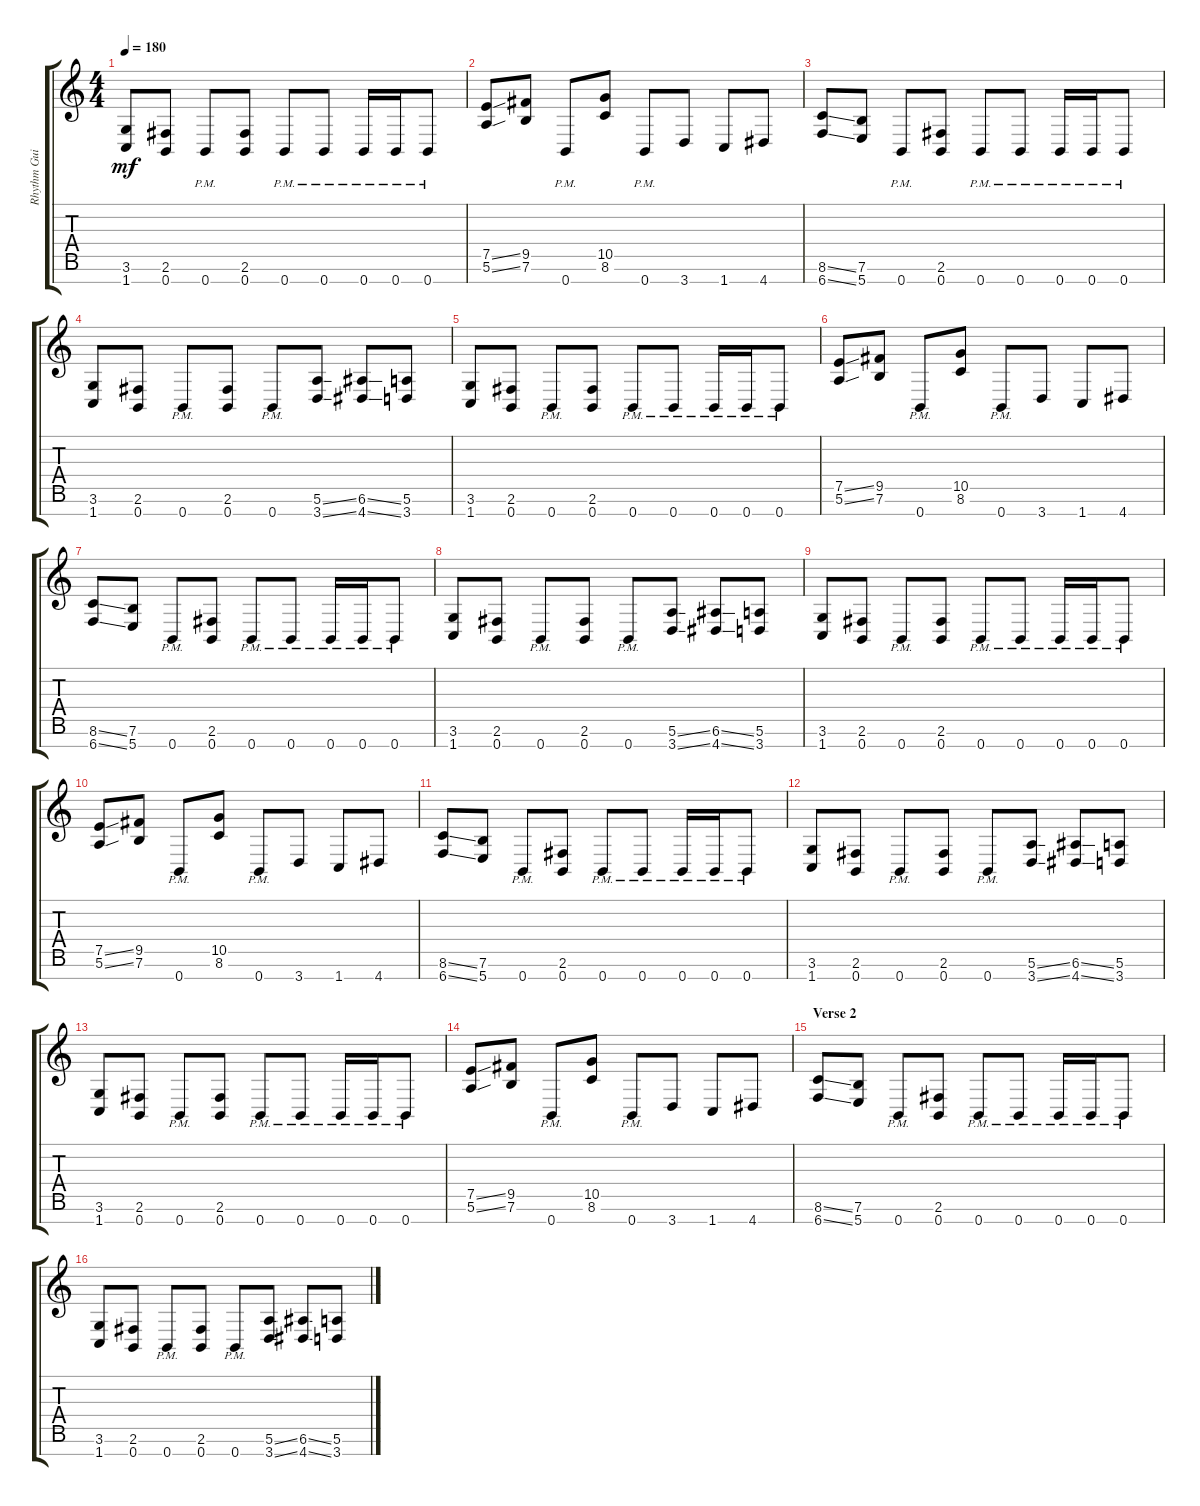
\track ("Rhythm Guitar" "Rhythm Gui") {instrument overdrivenguitar}
\staff {score tabs}
\tuning (E4 B3 G3 D3 A2 E2 B1) {hide}
\ts (4 4)
\tempo 180
\clef g2
\ks c
(3.6 1.7).8{dy mf} (2.6 0.7).8 0.7{pm}.8 (2.6 0.7).8 0.7{pm}.8 0.7{pm}.8 0.7{pm}.16 0.7{pm}.16 0.7{pm}.8 |
(7.5{ss} 5.6{ss}).8 (9.5 7.6).8 0.7{pm}.8 (10.5 8.6).8 0.7{pm}.8 3.7.8 1.7.8 4.7.8 |
(8.6{ss} 6.7{ss}).8 (7.6 5.7).8 0.7{pm}.8 (2.6 0.7).8 0.7{pm}.8 0.7{pm}.8 0.7{pm}.16 0.7{pm}.16 0.7{pm}.8 |
(3.6 1.7).8 (2.6 0.7).8 0.7{pm}.8 (2.6 0.7).8 0.7{pm}.8 (5.6{ss} 3.7{ss}).8 (6.6{ss} 4.7{ss}).8 (5.6 3.7).8 |
(3.6 1.7).8 (2.6 0.7).8 0.7{pm}.8 (2.6 0.7).8 0.7{pm}.8 0.7{pm}.8 0.7{pm}.16 0.7{pm}.16 0.7{pm}.8 |
(7.5{ss} 5.6{ss}).8 (9.5 7.6).8 0.7{pm}.8 (10.5 8.6).8 0.7{pm}.8 3.7.8 1.7.8 4.7.8 |
(8.6{ss} 6.7{ss}).8 (7.6 5.7).8 0.7{pm}.8 (2.6 0.7).8 0.7{pm}.8 0.7{pm}.8 0.7{pm}.16 0.7{pm}.16 0.7{pm}.8 |
(3.6 1.7).8 (2.6 0.7).8 0.7{pm}.8 (2.6 0.7).8 0.7{pm}.8 (5.6{ss} 3.7{ss}).8 (6.6{ss} 4.7{ss}).8 (5.6 3.7).8 |
(3.6 1.7).8 (2.6 0.7).8 0.7{pm}.8 (2.6 0.7).8 0.7{pm}.8 0.7{pm}.8 0.7{pm}.16 0.7{pm}.16 0.7{pm}.8 |
(7.5{ss} 5.6{ss}).8 (9.5 7.6).8 0.7{pm}.8 (10.5 8.6).8 0.7{pm}.8 3.7.8 1.7.8 4.7.8 |
(8.6{ss} 6.7{ss}).8 (7.6 5.7).8 0.7{pm}.8 (2.6 0.7).8 0.7{pm}.8 0.7{pm}.8 0.7{pm}.16 0.7{pm}.16 0.7{pm}.8 |
(3.6 1.7).8 (2.6 0.7).8 0.7{pm}.8 (2.6 0.7).8 0.7{pm}.8 (5.6{ss} 3.7{ss}).8 (6.6{ss} 4.7{ss}).8 (5.6 3.7).8 |
(3.6 1.7).8 (2.6 0.7).8 0.7{pm}.8 (2.6 0.7).8 0.7{pm}.8 0.7{pm}.8 0.7{pm}.16 0.7{pm}.16 0.7{pm}.8 |
(7.5{ss} 5.6{ss}).8 (9.5 7.6).8 0.7{pm}.8 (10.5 8.6).8 0.7{pm}.8 3.7.8 1.7.8 4.7.8 |
\section ("" "Verse 2")
(8.6{ss} 6.7{ss}).8 (7.6 5.7).8 0.7{pm}.8 (2.6 0.7).8 0.7{pm}.8 0.7{pm}.8 0.7{pm}.16 0.7{pm}.16 0.7{pm}.8 |
(3.6 1.7).8 (2.6 0.7).8 0.7{pm}.8 (2.6 0.7).8 0.7{pm}.8 (5.6{ss} 3.7{ss}).8 (6.6{ss} 4.7{ss}).8 (5.6 3.7).8
